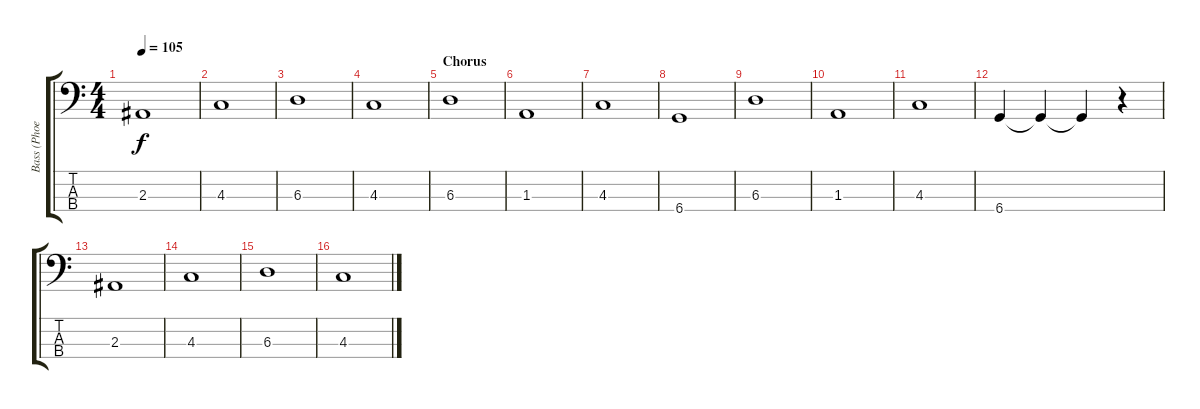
\track ("Bass (Phoenix)" "Bass (Phoe") {instrument electricbassfinger}
\staff {score tabs}
\tuning (Gb2 Db2 Ab1 Db1) {hide}
\ts (4 4)
\tempo 105
\clef f4
\ks c
2.3.1{dy f} |
4.3.1 |
6.3.1 |
4.3.1 |
\section ("" "Chorus")
6.3.1 |
1.3.1 |
4.3.1 |
6.4.1 |
6.3.1 |
1.3.1 |
4.3.1 |
6.4.4 6.4{t}.4 6.4{t}.4 r.4 |
2.3.1{volume 6} |
4.3.1{volume 6} |
6.3.1{volume 6} |
4.3.1{volume 6}
